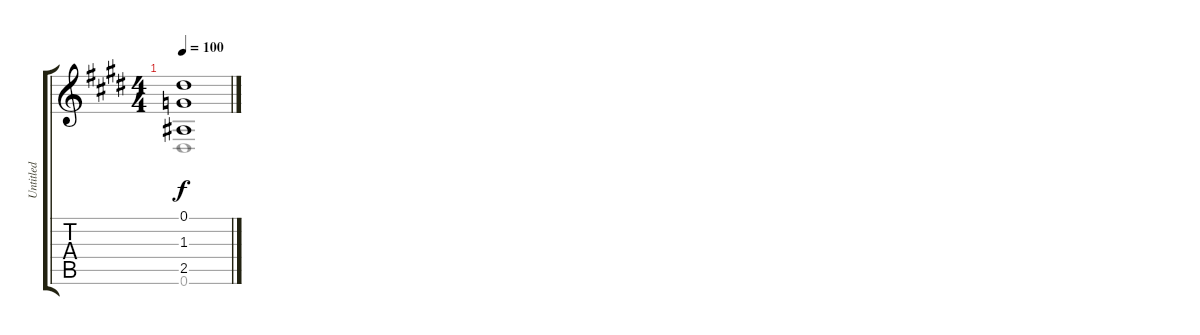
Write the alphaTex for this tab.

\track ("Untitled" "Untitled") {instrument acousticguitarnylon}
\staff {score tabs}
\tuning (Eb4 Bb3 Gb3 Db3 Ab2 Eb2) {hide}
\voice
\ts (4 4)
\tempo 100
\clef g2
\ks c#minor
(0.1{t} 1.3{t} 2.5{t}).1{dy f}
\voice
\clef g2
\ottava regular
\simile none
\ks c#minor
0.6{t}.1{dy f}
